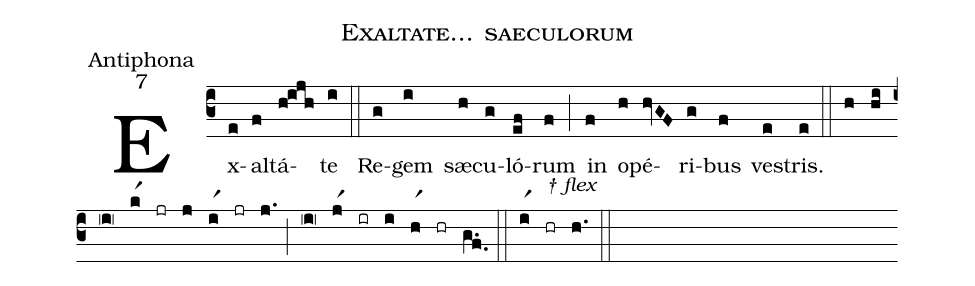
name:Exaltate... saeculorum;
office-part:Antiphona;
mode:7;
%%
(c3) Ex(e)al(f)tá(h!ijh)te(i) (::) Re(g)gem(i) sæ(h)cu(g)ló(ef)rum(f) (;) in(f) o(h)pé(hvGF)ri(g)bus(f) ve(e)stris.(e) (::)
(h) (hi) (iR) (kr1) (jr) (j) (ir1) (jr) (j.) (;)
(iR) (jr1) (ir) (i) (hr1) (hr) (g.f.) (::)
(ir1) (hr[alt:† flex]) (h.) (::)
